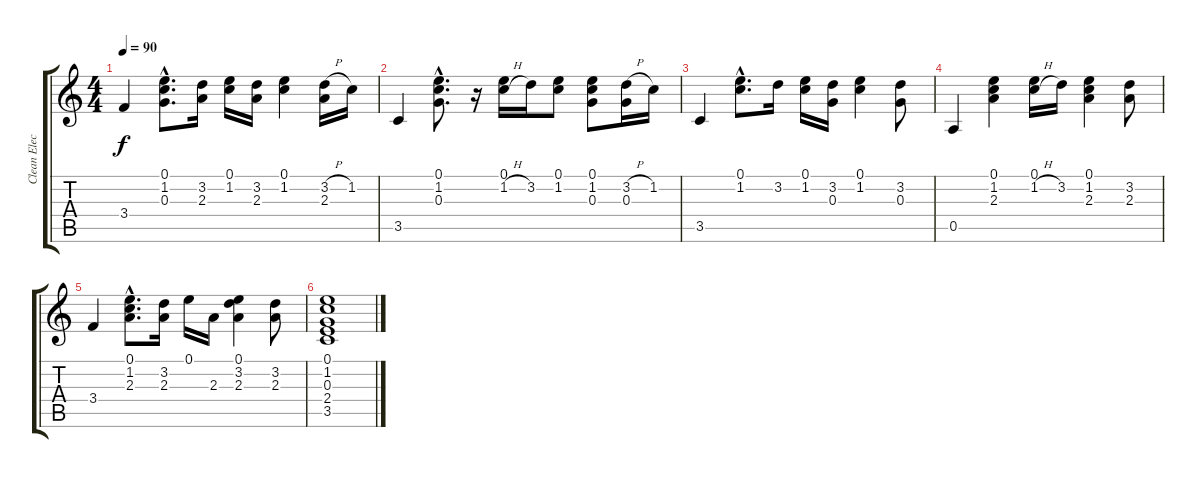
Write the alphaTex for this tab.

\track ("Clean Electric" "Clean Elec") {instrument electricguitarclean}
\staff {score tabs}
\tuning (E4 B3 G3 D3 A2 E2) {hide}
\ts (4 4)
\tempo 90
\clef g2
\ks c
3.4.4{dy f} (0.1{hac} 1.2{hac} 0.3{hac}).8{d} (3.2 2.3).16 (0.1 1.2).16 (3.2 2.3).16 (0.1 1.2).4 (3.2{h} 2.3).16 1.2.16 |
3.5.4 (0.1{hac} 1.2{hac} 0.3{hac}).8{d} r.16 (0.1 1.2{h}).16 3.2.16 (0.1 1.2).8 (0.1 1.2 0.3).8 (3.2{h} 0.3).16 1.2.16 |
3.5.4 (0.1{hac} 1.2{hac}).8{d} 3.2.16 (0.1 1.2).16 (3.2 0.3).16 (0.1 1.2).4 (3.2 0.3).8 |
0.5.4 (0.1 1.2 2.3).4 (0.1 1.2{h}).16 3.2.16 (0.1 1.2 2.3).4 (3.2 2.3).8 |
3.4.4 (0.1{hac} 1.2{hac} 2.3{hac}).8{d} (3.2 2.3).16 0.1.16 2.3.16 (0.1 3.2 2.3).4 (3.2 2.3).8 |
(0.1 1.2 0.3 2.4 3.5).1
